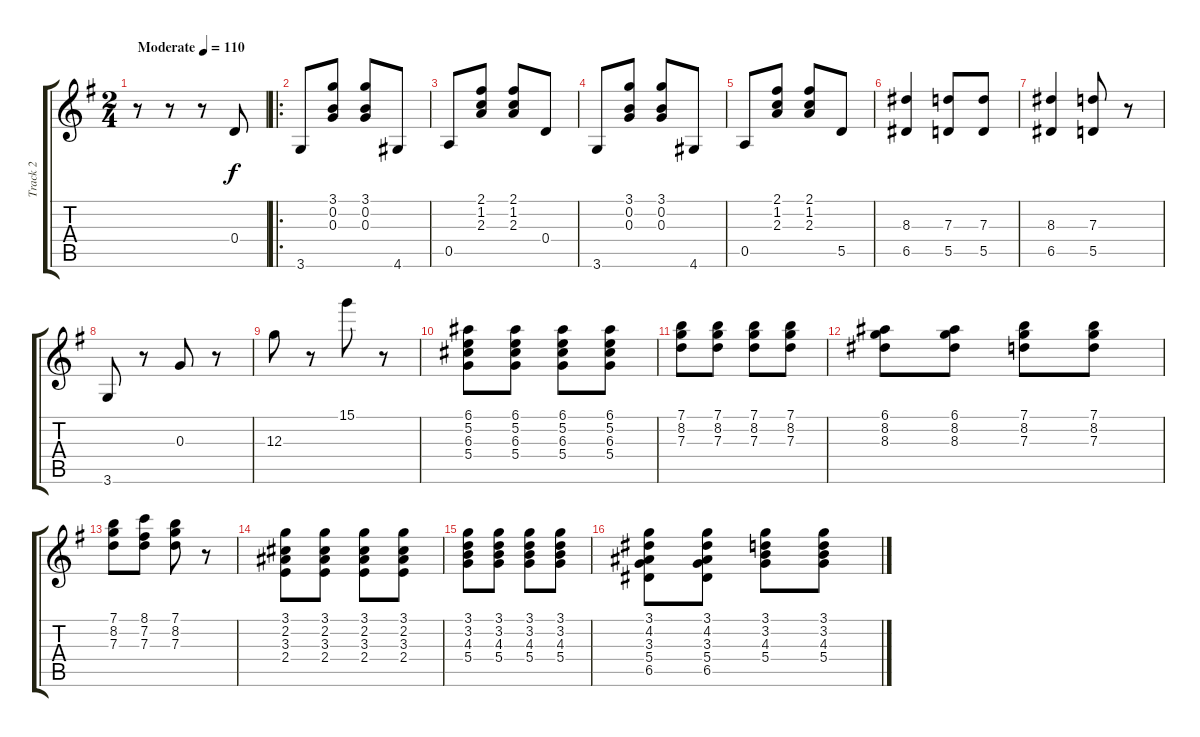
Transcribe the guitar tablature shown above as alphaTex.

\track ("Track 2" "Track 2") {instrument acousticguitarsteel}
\staff {score tabs}
\tuning (E4 B3 G3 D3 A2 E2) {hide}
\ts (2 4)
\tempo (110 "Moderate")
\clef g2
\ks g
r.8{dy f instrument acousticguitarsteel} r.8 r.8 0.4.8 |
\ro
3.6.8 (3.1 0.2 0.3).8 (3.1 0.2 0.3).8 4.6.8 |
0.5.8 (2.1 1.2 2.3).8 (2.1 1.2 2.3).8 0.4.8 |
3.6.8 (3.1 0.2 0.3).8 (3.1 0.2 0.3).8 4.6.8 |
0.5.8 (2.1 1.2 2.3).8 (2.1 1.2 2.3).8 5.5.8 |
(8.3 6.5).4 (7.3 5.5).8 (7.3 5.5).8 |
(8.3 6.5).4 (7.3 5.5).8 r.8 |
3.6.8 r.8 0.3.8 r.8 |
12.3.8 r.8 15.1.8 r.8 |
(6.1 5.2 6.3 5.4).8 (6.1 5.2 6.3 5.4).8 (6.1 5.2 6.3 5.4).8 (6.1 5.2 6.3 5.4).8 |
(7.1 8.2 7.3).8 (7.1 8.2 7.3).8 (7.1 8.2 7.3).8 (7.1 8.2 7.3).8 |
(6.1 8.2 8.3).8 (6.1 8.2 8.3).8 (7.1 8.2 7.3).8 (7.1 8.2 7.3).8 |
(7.1 8.2 7.3).8 (8.1 7.2 7.3).8 (7.1 8.2 7.3).8 r.8 |
(3.1 2.2 3.3 2.4).8 (3.1 2.2 3.3 2.4).8 (3.1 2.2 3.3 2.4).8 (3.1 2.2 3.3 2.4).8 |
(3.1 3.2 4.3 5.4).8 (3.1 3.2 4.3 5.4).8 (3.1 3.2 4.3 5.4).8 (3.1 3.2 4.3 5.4).8 |
(3.1 4.2 3.3 5.4 6.5).8 (3.1 4.2 3.3 5.4 6.5).8 (3.1 3.2 4.3 5.4).8 (3.1 3.2 4.3 5.4).8
